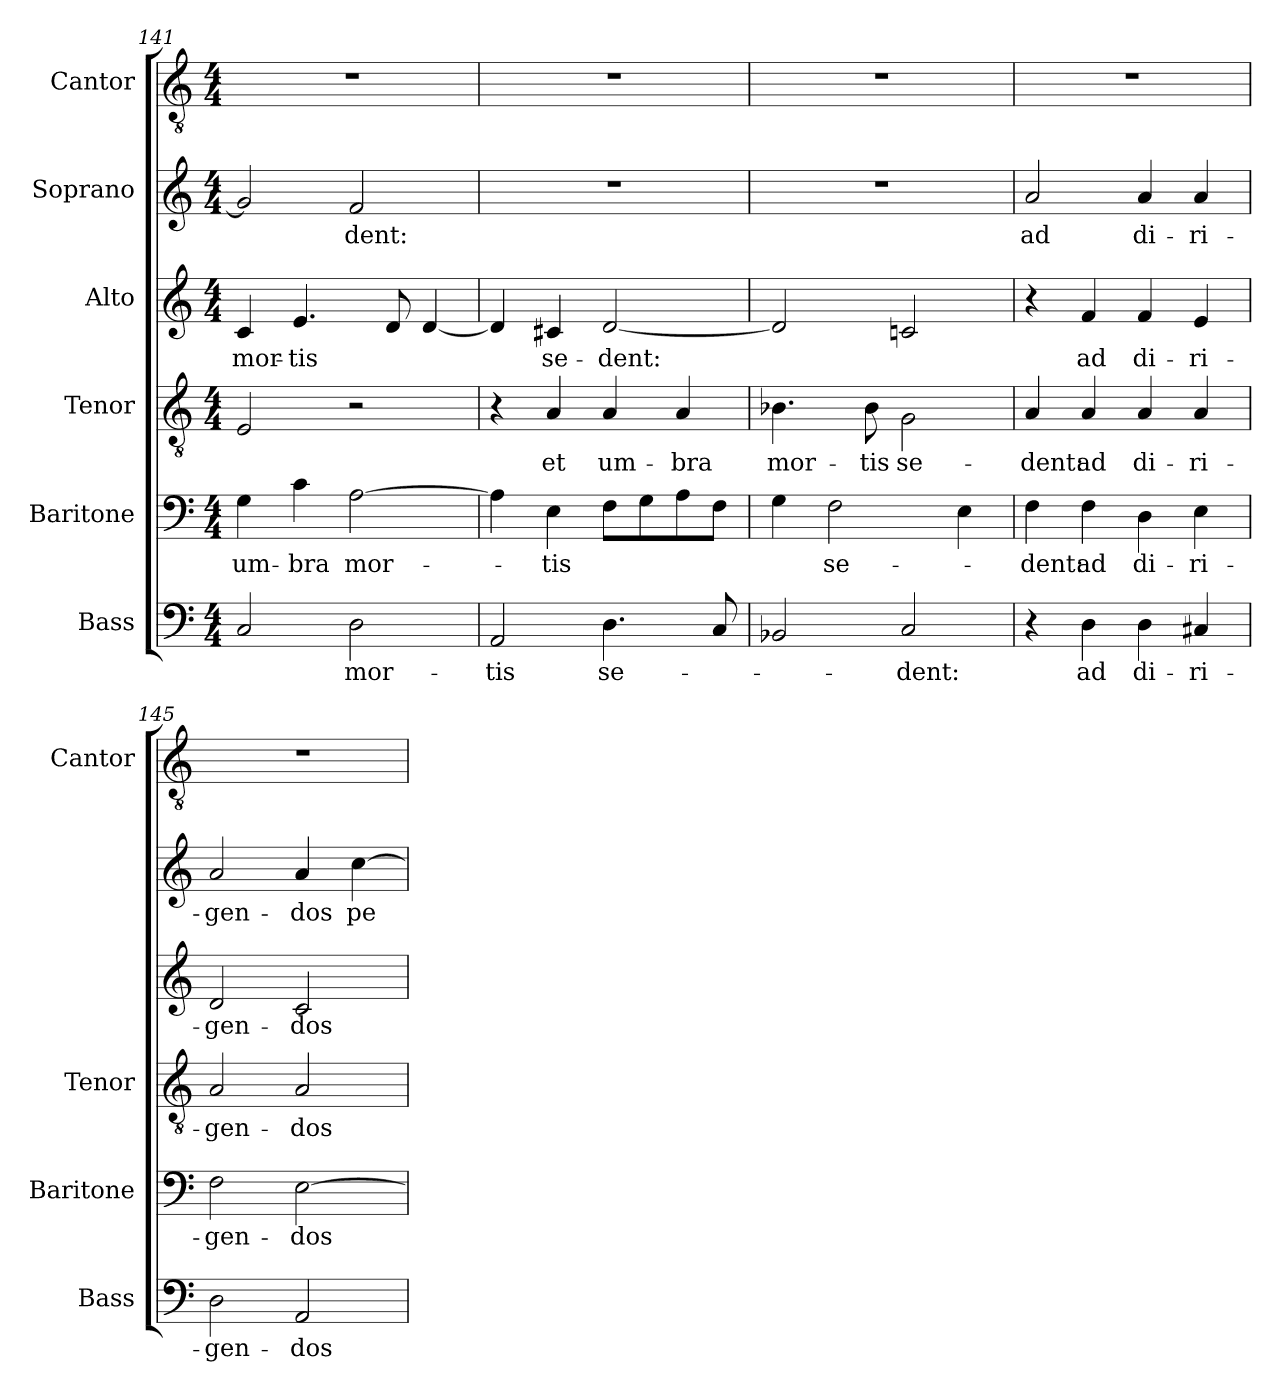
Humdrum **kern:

**kern	**text	**kern	**text	**kern	**text	**kern	**text	**kern	**text	**kern
*part6	*part6	*part5	*part5	*part4	*part4	*part3	*part3	*part2	*part2	*part1
*staff6	*staff6	*staff5	*staff5	*staff4	*staff4	*staff3	*staff3	*staff2	*staff2	*staff1
*I"Bass	*	*I"Baritone	*	*I"Tenor	*	*I"Alto	*	*I"Soprano	*	*I"Cantor
*I'Bass	*	*I'Baritone	*	*I'Tenor	*	*	*	*	*	*I'Cantor
*clefF4	*	*clefF4	*	*clefGv2	*	*clefG2	*	*clefG2	*	*clefGv2
*ITrd7c12	*	*	*	*	*	*	*	*	*	*ITrd7c12
*k[]	*	*k[]	*	*k[]	*	*k[]	*	*k[]	*	*k[]
*C:	*	*C:	*	*C:	*	*C:	*	*C:	*	*C:
*M4/4	*	*M4/4	*	*M4/4	*	*M4/4	*	*M4/4	*	*M4/4
=141	=141	=141	=141	=141	=141	=141	=141	=141	=141	=141
!	!	!	!LO:LY:b:color=#000000	!	!	!	!	!	!	!
!	!	!	!	!	!	!	!LO:LY:b:color=#000000	!	!	!
2CCi/	.	4Gi\	um-	2Ei/	.	4ci/	mor-	2gi/]	.	1r
!	!	!	!LO:LY:b:color=#000000	!	!	!	!	!	!	!
!	!	!	!	!	!	!	!LO:LY:b:color=#000000	!	!	!
.	.	4ci\	-bra	.	.	4.ei/	-tis	.	.	.
!	!LO:LY:b:color=#000000	!	!	!	!	!	!	!	!	!
!	!	!	!LO:LY:b:color=#000000	!	!	!	!	!	!	!
!	!	!	!	!	!	!	!	!	!LO:LY:b:color=#000000	!
2DDi\	mor-	[>2Ai\	mor-	2r	.	.	.	2fi/	-dent:	.
.	.	.	.	.	.	8di/	.	.	.	.
.	.	.	.	.	.	[<4di/	.	.	.	.
!!LO:PB:g=z
=142	=142	=142	=142	=142	=142	=142	=142	=142	=142	=142
!	!LO:LY:b:color=#000000	!	!	!	!	!	!	!	!	!
2AAAi/	-tis	4Ai\]	.	4r	.	4di/]	.	1r	.	1r
!	!	!	!LO:LY:b:color=#000000	!	!	!	!	!	!	!
!	!	!	!	!	!LO:LY:b:color=#000000	!	!	!	!	!
!	!	!	!	!	!	!	!LO:LY:b:color=#000000	!	!	!
.	.	4Ei\	-tis	4Ai/	et	4c#Xi/	se-	.	.	.
!	!LO:LY:b:color=#000000	!	!	!	!	!	!	!	!	!
!	!	!	!	!	!LO:LY:b:color=#000000	!	!	!	!	!
!	!	!	!	!	!	!	!LO:LY:b:color=#000000	!	!	!
4.DDi\	se-	8Fi\L	.	4Ai/	um-	[<2di/	-dent:	.	.	.
.	.	8Gi\	.	.	.	.	.	.	.	.
!	!	!	!	!	!LO:LY:b:color=#000000	!	!	!	!	!
.	.	8Ai\	.	4Ai/	-bra	.	.	.	.	.
8CCi/	.	8Fi\J	.	.	.	.	.	.	.	.
=143	=143	=143	=143	=143	=143	=143	=143	=143	=143	=143
!	!	!	!	!	!LO:LY:b:color=#000000	!	!	!	!	!
2BBB-Xi/	.	4Gi\	.	4.B-Xi\	mor-	2di/]	.	1r	.	1r
!	!	!	!LO:LY:b:color=#000000	!	!	!	!	!	!	!
.	.	2Fi\	se-	.	.	.	.	.	.	.
!	!	!	!	!	!LO:LY:b:color=#000000	!	!	!	!	!
.	.	.	.	8B-i\	-tis	.	.	.	.	.
!	!LO:LY:b:color=#000000	!	!	!	!	!	!	!	!	!
!	!	!	!	!	!LO:LY:b:color=#000000	!	!	!	!	!
2CCi/	-dent:	.	.	2Gi\	se-	2cni/	.	.	.	.
.	.	4Ei\	.	.	.	.	.	.	.	.
=144	=144	=144	=144	=144	=144	=144	=144	=144	=144	=144
!	!	!	!LO:LY:b:color=#000000	!	!	!	!	!	!	!
!	!	!	!	!	!LO:LY:b:color=#000000	!	!	!	!	!
!	!	!	!	!	!	!	!	!	!LO:LY:b:color=#000000	!
4r	.	4Fi\	-dent:	4Ai/	-dent:	4r	.	2ai/	ad	1r
!	!LO:LY:b:color=#000000	!	!	!	!	!	!	!	!	!
!	!	!	!LO:LY:b:color=#000000	!	!	!	!	!	!	!
!	!	!	!	!	!LO:LY:b:color=#000000	!	!	!	!	!
!	!	!	!	!	!	!	!LO:LY:b:color=#000000	!	!	!
4DDi\	ad	4Fi\	ad	4Ai/	ad	4fi/	ad	.	.	.
!	!LO:LY:b:color=#000000	!	!	!	!	!	!	!	!	!
!	!	!	!LO:LY:b:color=#000000	!	!	!	!	!	!	!
!	!	!	!	!	!LO:LY:b:color=#000000	!	!	!	!	!
!	!	!	!	!	!	!	!LO:LY:b:color=#000000	!	!	!
!	!	!	!	!	!	!	!	!	!LO:LY:b:color=#000000	!
4DDi\	di-	4Di\	di-	4Ai/	di-	4fi/	di-	4ai/	di-	.
!	!LO:LY:b:color=#000000	!	!	!	!	!	!	!	!	!
!	!	!	!LO:LY:b:color=#000000	!	!	!	!	!	!	!
!	!	!	!	!	!LO:LY:b:color=#000000	!	!	!	!	!
!	!	!	!	!	!	!	!LO:LY:b:color=#000000	!	!	!
!	!	!	!	!	!	!	!	!	!LO:LY:b:color=#000000	!
4CC#Xi/	-ri-	4Ei\	-ri-	4Ai/	-ri-	4ei/	-ri-	4ai/	-ri-	.
=145	=145	=145	=145	=145	=145	=145	=145	=145	=145	=145
!	!LO:LY:b:color=#000000	!	!	!	!	!	!	!	!	!
!	!	!	!LO:LY:b:color=#000000	!	!	!	!	!	!	!
!	!	!	!	!	!LO:LY:b:color=#000000	!	!	!	!	!
!	!	!	!	!	!	!	!LO:LY:b:color=#000000	!	!	!
!	!	!	!	!	!	!	!	!	!LO:LY:b:color=#000000	!
2DDi\	-gen-	2Fi\	-gen-	2Ai/	-gen-	2di/	-gen-	2ai/	-gen-	1r
!	!LO:LY:b:color=#000000	!	!	!	!	!	!	!	!	!
!	!	!	!LO:LY:b:color=#000000	!	!	!	!	!	!	!
!	!	!	!	!	!LO:LY:b:color=#000000	!	!	!	!	!
!	!	!	!	!	!	!	!LO:LY:b:color=#000000	!	!	!
!	!	!	!	!	!	!	!	!	!LO:LY:b:color=#000000	!
2AAAi/	-dos	[>2Ei\	-dos	2Ai/	-dos	2ci/	-dos	4ai/	-dos	.
!	!	!	!	!	!	!	!	!	!LO:LY:b:color=#000000	!
.	.	.	.	.	.	.	.	[>4cci\	pe-	.
=	=	=	=	=	=	=	=	=	=	=
*-	*-	*-	*-	*-	*-	*-	*-	*-	*-	*-
